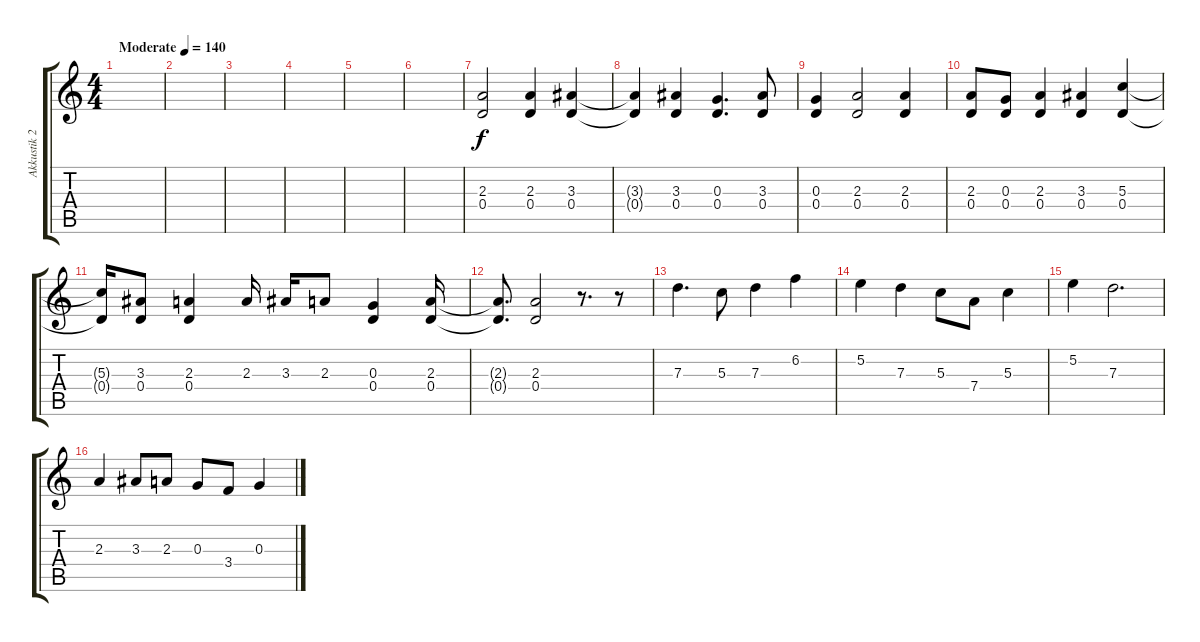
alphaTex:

\track ("Akkustik 2" "Akkustik 2") {instrument acousticguitarsteel}
\staff {score tabs}
\tuning (E4 B3 G3 D3 A2 E2) {hide}
\ts (4 4)
\tempo (140 "Moderate")
\clef g2
\ks c
|
|
|
|
|
|
(2.3 0.4).2 (2.3 0.4).4 (3.3 0.4).4 |
(3.3{t} 0.4{t}).4 (3.3 0.4).4 (0.3 0.4).4{d} (3.3 0.4).8 |
(0.3 0.4).4 (2.3 0.4).2 (2.3 0.4).4 |
(2.3 0.4).8 (0.3 0.4).8 (2.3 0.4).4 (3.3 0.4).4 (5.3 0.4).4 |
(5.3{t} 0.4{t}).16 (3.3 0.4).8 (2.3 0.4).4 2.3.16 3.3.16 2.3.8 (0.3 0.4).4 (2.3 0.4).16 |
(2.3{t} 0.4{t}).8{d} (2.3 0.4).2 r.8{d} r.8 |
7.3.4{d} 5.3.8 7.3.4 6.2.4 |
5.2.4 7.3.4 5.3.8 7.4.8 5.3.4 |
5.2.4 7.3.2{d} |
2.3.4 3.3.8 2.3.8 0.3.8 3.4.8 0.3.4
